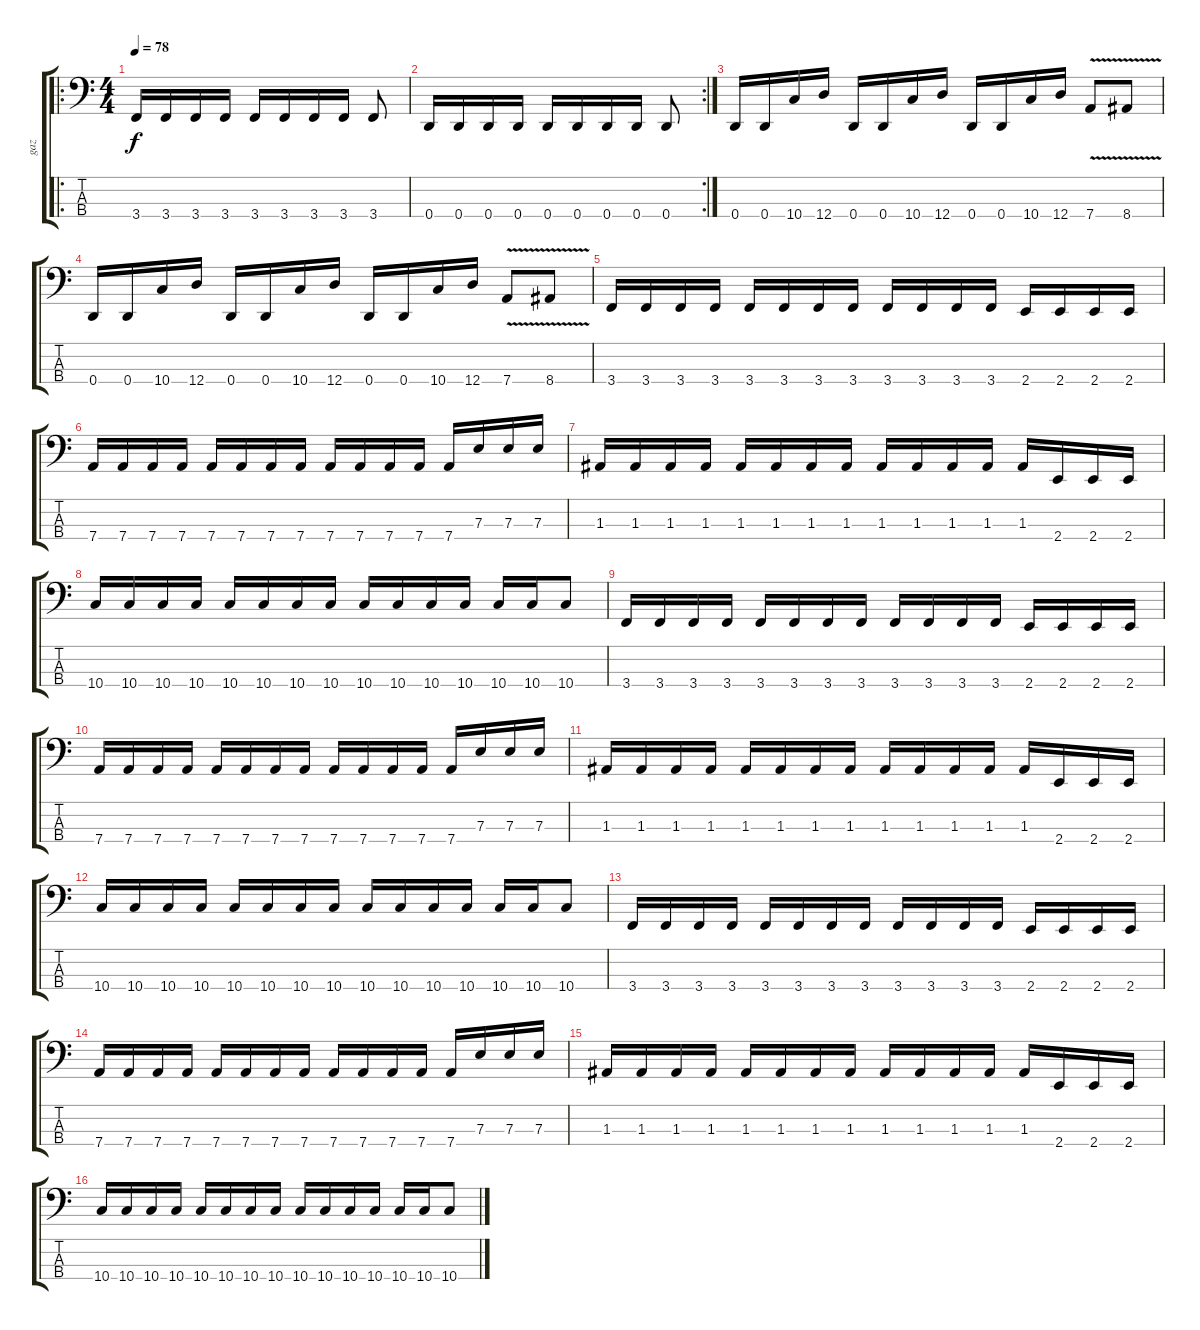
\track ("gaz" "gaz") {instrument electricbasspick}
\staff {score tabs}
\tuning (G2 D2 A1 D1) {hide}
\ro
\ts (4 4)
\tempo 78
\clef f4
\ks c
3.4.16{dy f} 3.4.16 3.4.16 3.4.16 3.4.16 3.4.16 3.4.16 3.4.16 3.4.8 |
\rc 2
0.4.16 0.4.16 0.4.16 0.4.16 0.4.16 0.4.16 0.4.16 0.4.16 0.4.8 |
0.4.16 0.4.16 10.4.16 12.4.16 0.4.16 0.4.16 10.4.16 12.4.16 0.4.16 0.4.16 10.4.16 12.4.16 7.4{v}.8 8.4{v}.8 |
0.4.16 0.4.16 10.4.16 12.4.16 0.4.16 0.4.16 10.4.16 12.4.16 0.4.16 0.4.16 10.4.16 12.4.16 7.4{v}.8 8.4{v}.8 |
3.4.16 3.4.16 3.4.16 3.4.16 3.4.16 3.4.16 3.4.16 3.4.16 3.4.16 3.4.16 3.4.16 3.4.16 2.4.16 2.4.16 2.4.16 2.4.16 |
7.4.16 7.4.16 7.4.16 7.4.16 7.4.16 7.4.16 7.4.16 7.4.16 7.4.16 7.4.16 7.4.16 7.4.16 7.4.16 7.3.16 7.3.16 7.3.16 |
1.3.16 1.3.16 1.3.16 1.3.16 1.3.16 1.3.16 1.3.16 1.3.16 1.3.16 1.3.16 1.3.16 1.3.16 1.3.16 2.4.16 2.4.16 2.4.16 |
10.4.16 10.4.16 10.4.16 10.4.16 10.4.16 10.4.16 10.4.16 10.4.16 10.4.16 10.4.16 10.4.16 10.4.16 10.4.16 10.4.16 10.4.8 |
3.4.16 3.4.16 3.4.16 3.4.16 3.4.16 3.4.16 3.4.16 3.4.16 3.4.16 3.4.16 3.4.16 3.4.16 2.4.16 2.4.16 2.4.16 2.4.16 |
7.4.16 7.4.16 7.4.16 7.4.16 7.4.16 7.4.16 7.4.16 7.4.16 7.4.16 7.4.16 7.4.16 7.4.16 7.4.16 7.3.16 7.3.16 7.3.16 |
1.3.16 1.3.16 1.3.16 1.3.16 1.3.16 1.3.16 1.3.16 1.3.16 1.3.16 1.3.16 1.3.16 1.3.16 1.3.16 2.4.16 2.4.16 2.4.16 |
10.4.16 10.4.16 10.4.16 10.4.16 10.4.16 10.4.16 10.4.16 10.4.16 10.4.16 10.4.16 10.4.16 10.4.16 10.4.16 10.4.16 10.4.8 |
3.4.16 3.4.16 3.4.16 3.4.16 3.4.16 3.4.16 3.4.16 3.4.16 3.4.16 3.4.16 3.4.16 3.4.16 2.4.16 2.4.16 2.4.16 2.4.16 |
7.4.16 7.4.16 7.4.16 7.4.16 7.4.16 7.4.16 7.4.16 7.4.16 7.4.16 7.4.16 7.4.16 7.4.16 7.4.16 7.3.16 7.3.16 7.3.16 |
1.3.16 1.3.16 1.3.16 1.3.16 1.3.16 1.3.16 1.3.16 1.3.16 1.3.16 1.3.16 1.3.16 1.3.16 1.3.16 2.4.16 2.4.16 2.4.16 |
10.4.16 10.4.16 10.4.16 10.4.16 10.4.16 10.4.16 10.4.16 10.4.16 10.4.16 10.4.16 10.4.16 10.4.16 10.4.16 10.4.16 10.4.8
